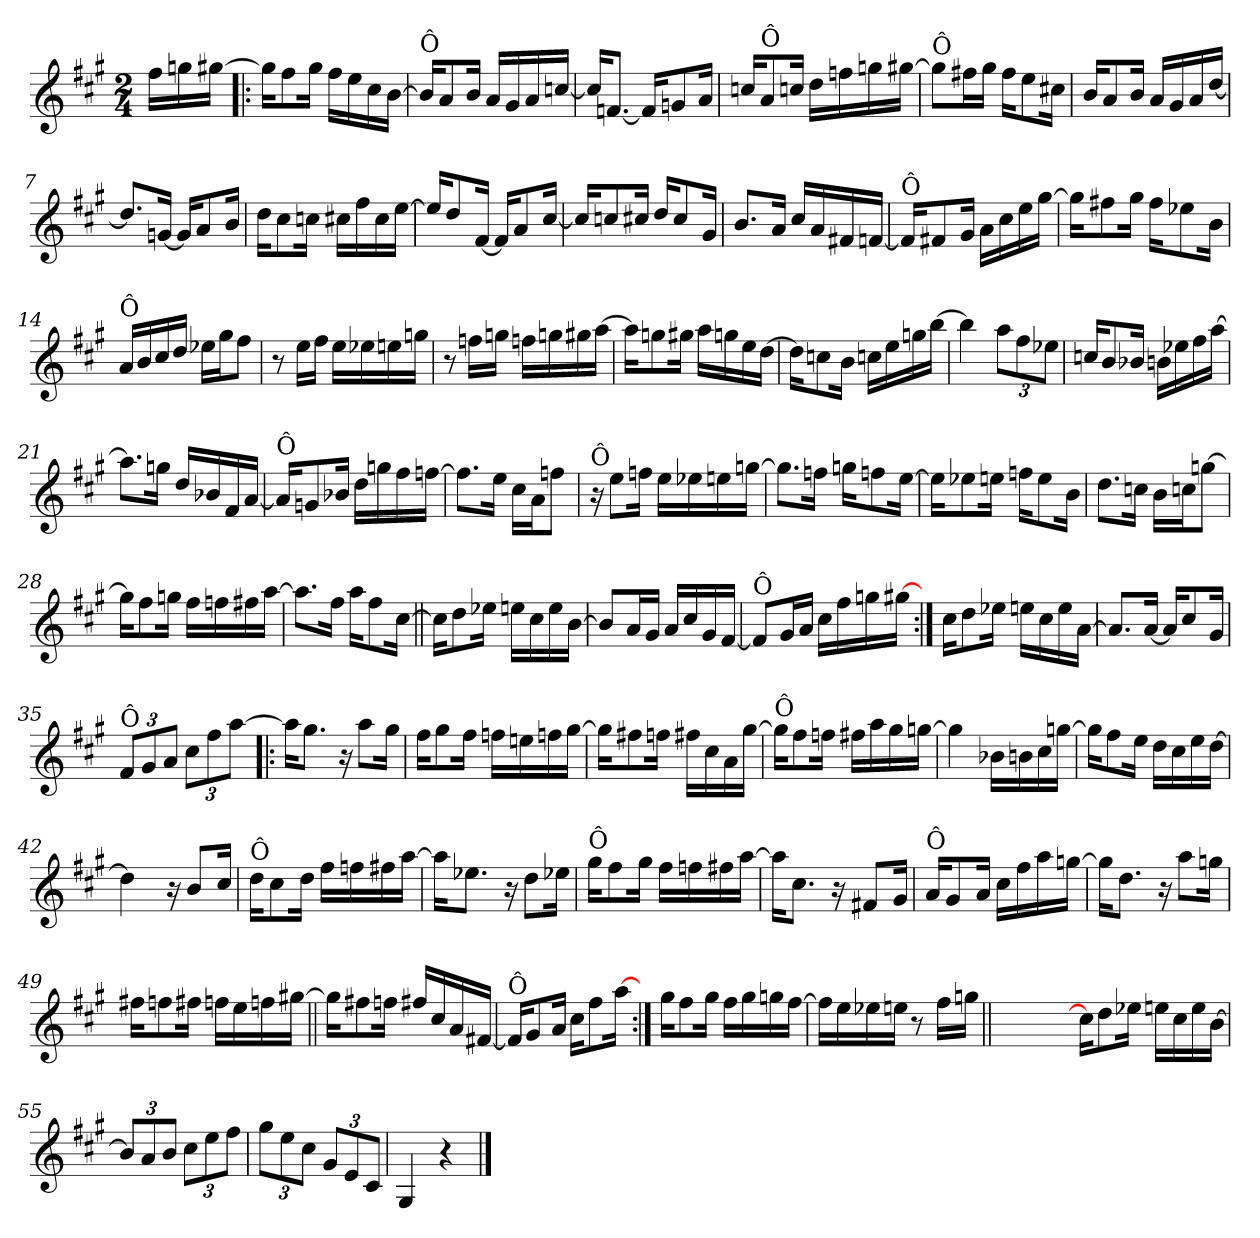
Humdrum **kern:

**kern
*part1
*staff1
*clefG2
*k[f#c#g#]
*A:
*M2/4
=
16ff#\LL
16ggn\
[16gg#X\JJ
=1!|:
16gg#\KL]
8ff#\
16gg#\Jk
16ff#\LL
16ee\
16cc#\
[16b\JJ
=2
!LO:TX:a:t=Ô
16b/KL]
8a/
16b/Jk
16a/LL
16g#/
16a/
[16ccn/JJ
=3
16ccn/KL]
[8.fn/J
16f/KL]
8gn/
16a/Jk
=4
16ccn/KL
!LO:TX:a:t=Ô
8a/
16ccn/Jk
16dd\LL
16ffn\
16ggn\
[16gg#X\JJ
!!LO:LB:g=z
=5
!LO:TX:a:t=Ô
8gg#\L]
16ff#X\L
16gg#\JJ
16ff#\KL
8ee\
16cc#X\Jk
=6
16b/KL
8a/
16b/Jk
16a/LL
16g#/
16a/
[16dd/JJ
=7
8.dd/L]
[16gn/Jk
16g/KL]
8a/
16b/Jk
=8
16dd\KL
8cc#\
16ccn\Jk
16cc#X\LL
16ff#\
16cc#\
[16ee\JJ
!!LO:LB:g=z
=9
16ee/KL]
8dd/
[16f#/Jk
16f#/KL]
8a/
[16cc#/Jk
=10
16cc#/KL]
8ccn/
16cc#X/Jk
16dd/KL
8cc#/
16g#/Jk
=11
8.b/L
16a/Jk
16cc#/LL
16a/
16f#X/
[16fn/JJ
=12
!LO:TX:a:t=Ô
16f/KL]
8f#X/
16g#/Jk
16a\LL
16cc#\
16ee\
[16gg#\JJ
=13
16gg#\KL]
8ff#X\
16gg#\Jk
16ff#\KL
8ee-X\
16b\Jk
!!LO:LB:g=z
=14
!LO:TX:a:t=Ô
16a/LL
16b/
16cc#/
16dd/JJ
16ee-X\LL
16gg#\J
8ff#\J
=15
8r
16ee\LL
16ff#\JJ
16ee\LL
16ee-X\
16een\
16ggn\JJ
=16
8r
16ffn\LL
16ggn\JJ
16ffn\LL
16ggn\
16gg#X\
[16aa\JJ
=17
16aa\KL]
8ggn\
16gg#X\Jk
16aa\LL
16ggn\
16ee\
[16dd\JJ
!!LO:LB:g=z
=18
16dd\KL]
8ccn\
16b\Jk
16ccn\LL
16ee\
16ggn\
[16bb\JJ
=19
4bb\]
12aa\L
12ff#\
12ee-X\J
=20
16ccn/KL
8b/
16b-X/Jk
16bn\LL
16ee-X\
16ff#\
[16aa\JJ
=21
8.aa\L]
16ggn\Jk
16dd/LL
16b-X/
16f#/
[16a/JJ
!!LO:LB:g=z
=22
!LO:TX:a:t=Ô
16a/KL]
8gn/
16b-X/Jk
16dd\LL
16ggn\
16ff#\
[16ffn\JJ
=23
8.ffn\L]
16ee\Jk
16cc#\LL
16a\J
8ffn\J
=24
!LO:TX:a:t=Ô
16r
8ee\L
16ffn\Jk
16ee\LL
16ee-X\
16een\
[16ggn\JJ
=25
8.ggn\L]
16ffn\Jk
16ggn\KL
8ffn\
[16ee\Jk
!!LO:LB:g=z
=26
16ee\KL]
8ee-X\
16een\Jk
16ffn\KL
8ee\
16b\Jk
=27
8.dd\L
16ccn\Jk
16b\LL
16ccn\J
[8ggn\J
=28
16ggn\KL]
8ff#\
16ggn\Jk
16ff#\LL
16ffn\
16ff#X\
[16aa\JJ
=29
8.aa\L]
16ff#\Jk
16aa\KL
8ff#\
[16cc#\Jk
!!LO:LB:g=z
=30||
16cc#\KL]
8dd\
16ee-X\Jk
16een\LL
16cc#\
16ee\
[16b\JJ
=31
8b/L]
16a/L
16g#/JJ
16a/LL
16cc#/
16g#/
[16f#/JJ
=32
!LO:TX:a:t=Ô
8f#/L]
16g#/L
16a/JJ
16cc#\LL
16ff#\
16ggn\
[16gg#X\JJ
=33:|!
16cc#\KL
8dd\
16ee-X\Jk
16een\LL
16cc#\
16ee\
[16a\JJ
=34
8.a/L]
[16a/Jk
16a/KL]
8cc#/
16g#/Jk
!!LO:LB:g=z
=35
!LO:TX:a:t=Ô
12f#/L
12g#/
12a/J
12cc#\L
12ff#\
[12aa\J
=36!|:
16aa\KL]
8.gg#\J
16r
8aa\L
16gg#\Jk
=37
16ff#\KL
8gg#\
16ff#\Jk
16ffn\LL
16een\
16ffn\
[16gg#\JJ
=38
16gg#\KL]
8ff#X\
16ffn\Jk
16ff#X\LL
16cc#\
16a\
[16gg#\JJ
=39
!LO:TX:a:t=Ô
16gg#\KL]
8ff#\
16ffn\Jk
16ff#X\LL
16aa\
16gg#\
[16ggn\JJ
!!LO:PB:g=z
=40
4ggn\]
16b-X\LL
16bn\
16cc#\
[16ggn\JJ
=41
16ggn\KL]
8ff#\
16ee\Jk
16dd\LL
16cc#\
16ee\
[16dd\JJ
=42
4dd\]
16r
8b/L
16cc#/Jk
=43
!LO:TX:a:t=Ô
16dd\KL
8cc#\
16dd\Jk
16ff#\LL
16ffn\
16ff#X\
[16aa\JJ
=44
16aa\KL]
8.ee-X\J
16r
8dd\L
16ee-X\Jk
!!LO:LB:g=z
=45
!LO:TX:a:t=Ô
16gg#\KL
8ff#\
16gg#\Jk
16ff#\LL
16ffn\
16ff#X\
[16aa\JJ
=46
16aa\KL]
8.cc#\J
16r
8f#X/L
16g#/Jk
=47
!LO:TX:a:t=Ô
16a/KL
8g#/
16a/Jk
16cc#\LL
16ff#\
16aa\
[16ggn\JJ
=48
16ggn\KL]
8.dd\J
16r
8aa\L
16ggn\Jk
=49
16ff#X\KL
8ffn\
16ff#X\Jk
16ffn\LL
16ee\
16ffn\
[16gg#X\JJ
!!LO:LB:g=z
=50||
16gg#\KL]
8ff#X\
16ffn\Jk
16ff#X/LL
16cc#/
16a/
[16f#X/JJ
=51
!LO:TX:a:t=Ô
16f#/KL]
8g#/
16a/Jk
16cc#\KL
8ff#\
[16aa\Jk
=52:|!
16gg#\KL
8ff#\
16gg#\Jk
16ff#\LL
16gg#\
16ggn\
[16ff#\JJ
=53
16ff#\LL]
16ee\
16ee-X\
16een\JJ
8r
16ff#\LL
16ggn\JJ
=53X531||
2ryy
!!LO:LB:g=z
=54-
16cc#\KL]
8dd\
16ee-X\Jk
16een\LL
16cc#\
16ee\
[16b\JJ
=55
12b/L]
12a/
12b/J
12cc#\L
12ee\
12ff#\J
=56
12gg#\L
12ee\
12cc#\J
12g#/L
12e/
12c#/J
=57
4G#/
4r
==
*-
